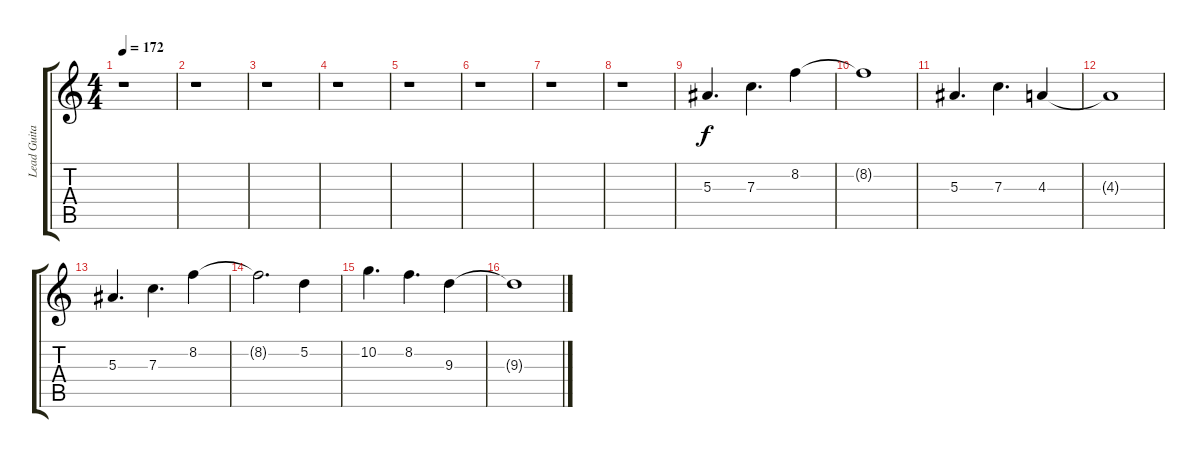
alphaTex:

\track ("Lead Guitar " "Lead Guita") {instrument distortionguitar}
\staff {score tabs}
\tuning (D4 A3 F3 C3 G2 C2) {hide}
\ts (4 4)
\tempo 172
\clef g2
\ks c
r.1{dy f} |
r.1 |
r.1 |
r.1 |
r.1 |
r.1 |
r.1 |
r.1 |
5.3.4{d} 7.3.4{d} 8.2.4 |
8.2{t}.1 |
5.3.4{d} 7.3.4{d} 4.3.4 |
4.3{t}.1 |
5.3.4{d} 7.3.4{d} 8.2.4 |
8.2{t}.2{d} 5.2.4 |
10.2.4{d} 8.2.4{d} 9.3.4 |
9.3{t}.1
